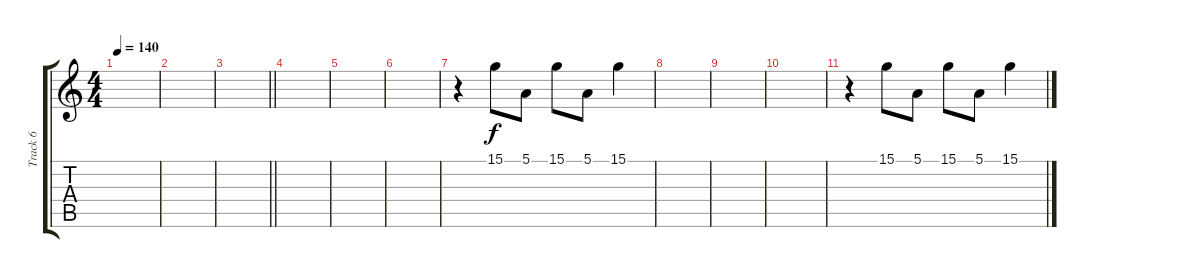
\track ("Track 6" "Track 6") {instrument timpani}
\staff {score tabs}
\tuning (E4 B3 G3 D3 A2 E2) {hide}
\ts (4 4)
\tempo 140
\clef g2
\ks c
|
|
\barLineRight lightlight
|
|
|
|
r.4 15.1.8 5.1.8 15.1.8 5.1.8 15.1.4 |
|
|
|
r.4 15.1.8 5.1.8 15.1.8 5.1.8 15.1.4
